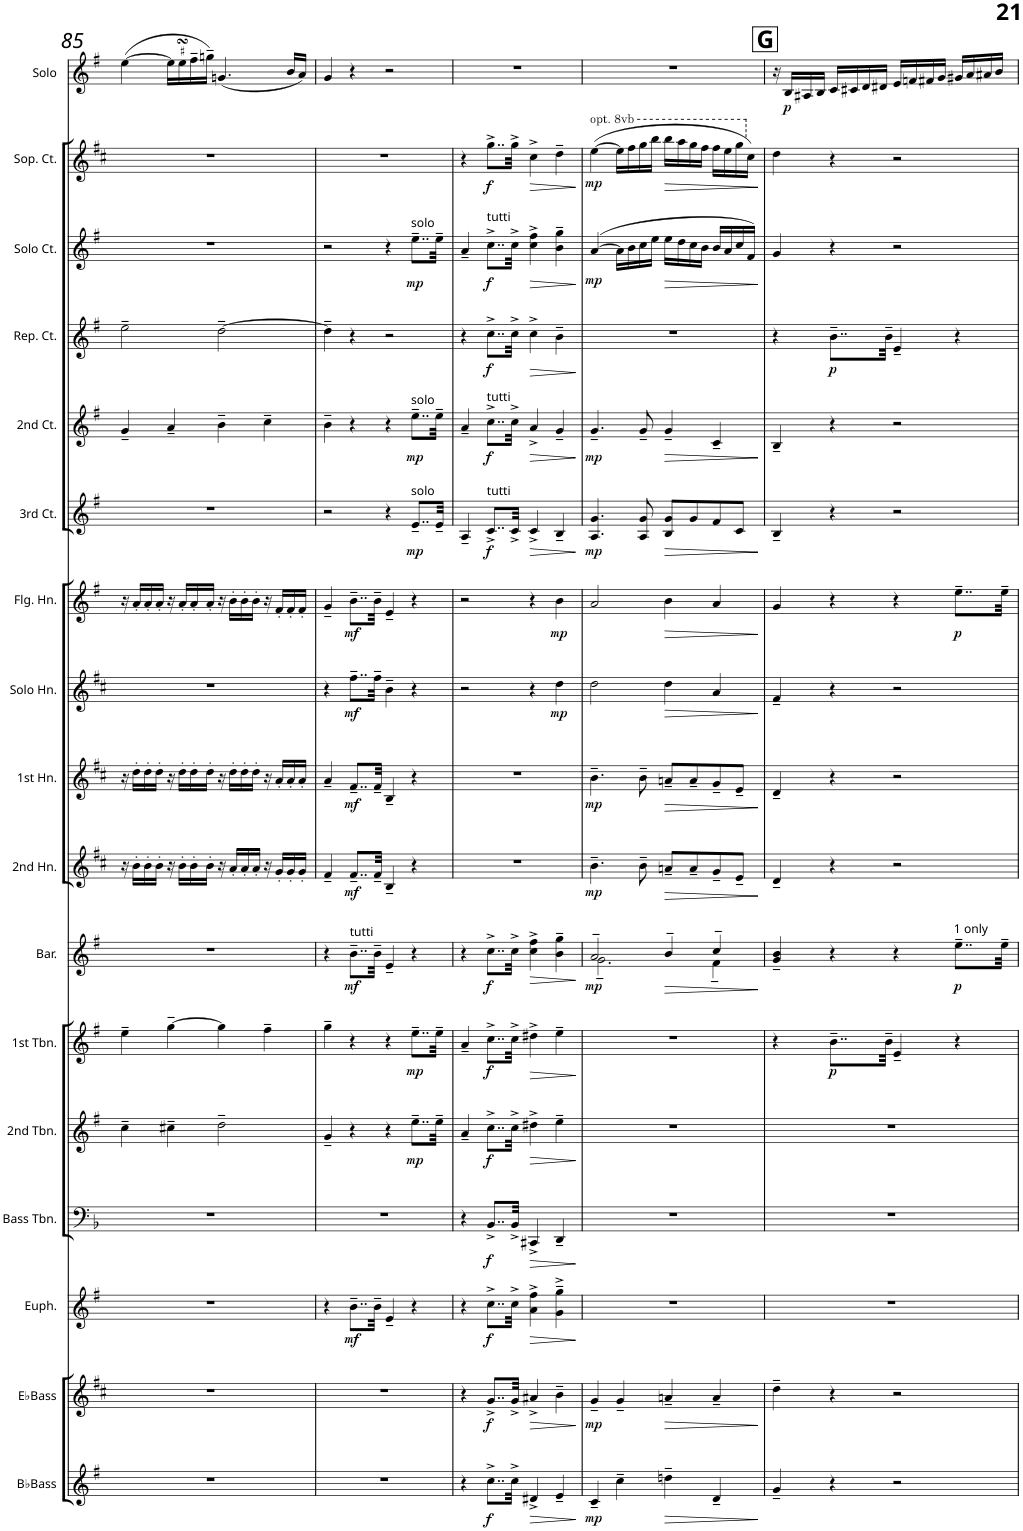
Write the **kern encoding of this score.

**kern	**dynam	**kern	**dynam	**kern	**dynam	**kern	**dynam	**kern	**dynam	**kern	**dynam	**kern	**dynam	**kern	**dynam	**kern	**dynam	**kern	**dynam	**kern	**dynam	**kern	**dynam	**kern	**dynam	**kern	**dynam	**kern	**dynam	**kern	**dynam	**kern	**dynam
*part17	*part17	*part16	*part16	*part15	*part15	*part14	*part14	*part13	*part13	*part12	*part12	*part11	*part11	*part10	*part10	*part9	*part9	*part8	*part8	*part7	*part7	*part6	*part6	*part5	*part5	*part4	*part4	*part3	*part3	*part2	*part2	*part1	*part1
*staff17	*staff17	*staff16	*staff16	*staff15	*staff15	*staff14	*staff14	*staff13	*staff13	*staff12	*staff12	*staff11	*staff11	*staff10	*staff10	*staff9	*staff9	*staff8	*staff8	*staff7	*staff7	*staff6	*staff6	*staff5	*staff5	*staff4	*staff4	*staff3	*staff3	*staff2	*staff2	*staff1	*staff1
*I"BbBass	*	*I"EbBass	*	*I"BbEuphonium	*	*I"Bass Trombone	*	*I"2nd BbTrombone	*	*I"1st BbTrombone	*	*I"BbBaritone	*	*I"2nd EbHorn	*	*I"1st EbHorn	*	*I"Solo EbHorn	*	*I"BbFlugelhorn	*	*I"3rd BbCornet	*	*I"2nd BbCornet	*	*I"BbRepiano Cornet	*	*I"BbSolo Cornet	*	*I"EbSoprano Cornet	*	*I"Soloist in Bb	*
*I'BbBass	*	*I'EbBass	*	*	*	*I'Bass Tbn.	*	*I'2nd Tbn.	*	*I'1st Tbn.	*	*I'Bar.	*	*I'2nd Hn.	*	*I'1st Hn.	*	*I'Solo Hn.	*	*	*	*I'3rd Ct.	*	*I'2nd Ct.	*	*	*	*	*	*	*	*I'Solo	*
!!LO:PB:g=z
*clefG2	*	*clefG2	*	*clefG2	*	*clefF4	*	*clefG2	*	*clefG2	*	*clefG2	*	*clefG2	*	*clefG2	*	*clefG2	*	*clefG2	*	*clefG2	*	*clefG2	*	*clefG2	*	*clefG2	*	*clefG2	*	*clefG2	*
*Trd15c26	*	*Trd12c21	*	*Trd8c14	*	*	*	*Trd8c14	*	*Trd8c14	*	*Trd8c14	*	*Trd5c9	*	*Trd5c9	*	*Trd5c9	*	*Trd1c2	*	*Trd1c2	*	*Trd1c2	*	*Trd1c2	*	*Trd1c2	*	*Trd-2c-3	*	*Trd1c2	*
*k[f#]	*	*k[f#c#]	*	*k[f#]	*	*k[b-]	*	*k[f#]	*	*k[f#]	*	*k[f#]	*	*k[f#c#]	*	*k[f#c#]	*	*k[f#c#]	*	*k[f#]	*	*k[f#]	*	*k[f#]	*	*k[f#]	*	*k[f#]	*	*k[f#c#]	*	*k[f#]	*
*M2/2	*	*M2/2	*	*M2/2	*	*M2/2	*	*M2/2	*	*M2/2	*	*M2/2	*	*M2/2	*	*M2/2	*	*M2/2	*	*M2/2	*	*M2/2	*	*M2/2	*	*M2/2	*	*M2/2	*	*M2/2	*	*M2/2	*
*met(c|)	*	*met(c|)	*	*met(c|)	*	*met(c|)	*	*met(c|)	*	*met(c|)	*	*met(c|)	*	*met(c|)	*	*met(c|)	*	*met(c|)	*	*met(c|)	*	*met(c|)	*	*met(c|)	*	*met(c|)	*	*met(c|)	*	*met(c|)	*	*met(c|)	*
=85	=85	=85	=85	=85	=85	=85	=85	=85	=85	=85	=85	=85	=85	=85	=85	=85	=85	=85	=85	=85	=85	=85	=85	=85	=85	=85	=85	=85	=85	=85	=85	=85	=85
1r	.	1r	.	1r	.	1r	.	4cc~\	.	4ee~\	.	1r	.	16r	.	16r	.	1r	.	16r	.	1r	.	4g~/	.	2ee~\	.	1r	.	1r	.	([4ee\	.
.	.	.	.	.	.	.	.	.	.	.	.	.	.	16b'\LL	.	16dd'\LL	.	.	.	16a'/LL	.	.	.	.	.	.	.	.	.	.	.	.	.
.	.	.	.	.	.	.	.	.	.	.	.	.	.	16b'\	.	16dd'\	.	.	.	16a'/	.	.	.	.	.	.	.	.	.	.	.	.	.
.	.	.	.	.	.	.	.	.	.	.	.	.	.	16b'\JJ	.	16dd'\JJ	.	.	.	16a'/JJ	.	.	.	.	.	.	.	.	.	.	.	.	.
.	.	.	.	.	.	.	.	4cc#X~\	.	[4gg~\	.	.	.	16r	.	16r	.	.	.	16r	.	.	.	4a~/	.	.	.	.	.	.	.	16ee\LL]	.
!	!	!	!	!	!	!	!	!	!	!	!	!	!	!	!	!	!	!	!	!	!	!	!	!	!	!	!	!	!	!	!	!LO:TURN:lacc=#	!
.	.	.	.	.	.	.	.	.	.	.	.	.	.	16b'\LL	.	16dd'\LL	.	.	.	16a'/LL	.	.	.	.	.	.	.	.	.	.	.	16eesSss\	.
.	.	.	.	.	.	.	.	.	.	.	.	.	.	16b'\	.	16dd'\	.	.	.	16a'/	.	.	.	.	.	.	.	.	.	.	.	16ff#~\	.
.	.	.	.	.	.	.	.	.	.	.	.	.	.	16b'\JJ	.	16dd'\JJ	.	.	.	16a'/JJ	.	.	.	.	.	.	.	.	.	.	.	16ggn~\JJ)	.
.	.	.	.	.	.	.	.	2dd~\	.	4gg\]	.	.	.	16r	.	16r	.	.	.	16r	.	.	.	4b~\	.	[2dd~\	.	.	.	.	.	(4.gn/	.
.	.	.	.	.	.	.	.	.	.	.	.	.	.	16a'/LL	.	16dd'\LL	.	.	.	16b'\LL	.	.	.	.	.	.	.	.	.	.	.	.	.
.	.	.	.	.	.	.	.	.	.	.	.	.	.	16a'/	.	16dd'\	.	.	.	16b'\	.	.	.	.	.	.	.	.	.	.	.	.	.
.	.	.	.	.	.	.	.	.	.	.	.	.	.	16a'/JJ	.	16dd'\JJ	.	.	.	16b'\JJ	.	.	.	.	.	.	.	.	.	.	.	.	.
.	.	.	.	.	.	.	.	.	.	4ff#~\	.	.	.	16r	.	16r	.	.	.	16r	.	.	.	4cc~\	.	.	.	.	.	.	.	.	.
.	.	.	.	.	.	.	.	.	.	.	.	.	.	16g'/LL	.	16a'/LL	.	.	.	16f#'/LL	.	.	.	.	.	.	.	.	.	.	.	.	.
.	.	.	.	.	.	.	.	.	.	.	.	.	.	16g'/	.	16a'/	.	.	.	16f#'/	.	.	.	.	.	.	.	.	.	.	.	16b/LL	.
.	.	.	.	.	.	.	.	.	.	.	.	.	.	16g'/JJ	.	16a'/JJ	.	.	.	16f#'/JJ	.	.	.	.	.	.	.	.	.	.	.	16a/JJ)	.
=86	=86	=86	=86	=86	=86	=86	=86	=86	=86	=86	=86	=86	=86	=86	=86	=86	=86	=86	=86	=86	=86	=86	=86	=86	=86	=86	=86	=86	=86	=86	=86	=86	=86
1r	.	1r	.	4r	.	1r	.	4g~/	.	4gg~\	.	4r	.	4f#~/	.	4a~/	.	4r	.	4g~/	.	2r	.	4b~\	.	4dd~\]	.	2r	.	1r	.	4g/	.
!	!	!	!	!	!	!	!	!	!	!	!	!LO:TX:a:t=tutti	!	!	!	!	!	!	!	!	!	!	!	!	!	!	!	!	!	!	!	!	!
!	!	!	!	!	!LO:DY:b	!	!	!	!	!	!	!	!LO:DY:b	!	!LO:DY:b	!	!LO:DY:b	!	!LO:DY:b	!	!LO:DY:b	!	!	!	!	!	!	!	!	!	!	!	!
.	.	.	.	8..b~\L	mf	.	.	4r	.	4r	.	8..b~\L	mf	8..f#~/L	mf	8..f#~/L	mf	8..ff#~\L	mf	8..b~\L	mf	.	.	4r	.	4r	.	.	.	.	.	4r	.
.	.	.	.	32b~\Jkk	.	.	.	.	.	.	.	32b~\Jkk	.	32f#~/Jkk	.	32f#~/Jkk	.	32ff#~\Jkk	.	32b~\Jkk	.	.	.	.	.	.	.	.	.	.	.	.	.
.	.	.	.	4e~/	.	.	.	4r	.	4r	.	4e~/	.	4B~/	.	4B~/	.	4b~\	.	4e~/	.	4r	.	4r	.	2r	.	4r	.	.	.	2r	.
!	!	!	!	!	!	!	!	!	!	!	!	!	!	!	!	!	!	!	!	!	!	!	!	!	!	!	!	!LO:TX:a:t=solo	!	!	!	!	!
!	!	!	!	!	!	!	!	!	!	!	!	!	!	!	!	!	!	!	!	!	!	!	!	!LO:TX:a:t=solo	!	!	!	!	!	!	!	!	!
!	!	!	!	!	!	!	!	!	!	!	!	!	!	!	!	!	!	!	!	!	!	!LO:TX:a:t=solo	!	!	!	!	!	!	!	!	!	!	!
!	!	!	!	!	!	!	!	!	!LO:DY:b	!	!LO:DY:b	!	!	!	!	!	!	!	!	!	!	!	!LO:DY:b	!	!LO:DY:b	!	!	!	!LO:DY:b	!	!	!	!
.	.	.	.	4r	.	.	.	8..ee~\L	mp	8..ee~\L	mp	4r	.	4r	.	4r	.	4r	.	4r	.	8..e~/L	mp	8..ee~\L	mp	.	.	8..ee~\L	mp	.	.	.	.
.	.	.	.	.	.	.	.	32ee~\Jkk	.	32ee~\Jkk	.	.	.	.	.	.	.	.	.	.	.	32e~/Jkk	.	32ee~\Jkk	.	.	.	32ee~\Jkk	.	.	.	.	.
=87	=87	=87	=87	=87	=87	=87	=87	=87	=87	=87	=87	=87	=87	=87	=87	=87	=87	=87	=87	=87	=87	=87	=87	=87	=87	=87	=87	=87	=87	=87	=87	=87	=87
4r	.	4r	.	4r	.	4r	.	4a~/	.	4a~/	.	4r	.	1r	.	1r	.	2r	.	2r	.	4A~/	.	4a~/	.	4r	.	4a~/	.	4r	.	1r	.
!	!	!	!	!	!	!	!	!	!	!	!	!	!	!	!	!	!	!	!	!	!	!	!	!	!	!	!	!LO:TX:a:t=tutti	!	!	!	!	!
!	!	!	!	!	!	!	!	!	!	!	!	!	!	!	!	!	!	!	!	!	!	!	!	!LO:TX:a:t=tutti	!	!	!	!	!	!	!	!	!
!	!	!	!	!	!	!	!	!	!	!	!	!	!	!	!	!	!	!	!	!	!	!LO:TX:a:t=tutti	!	!	!	!	!	!	!	!	!	!	!
!	!LO:DY:b	!	!LO:DY:b	!	!LO:DY:b	!	!LO:DY:b	!	!LO:DY:b	!	!LO:DY:b	!	!LO:DY:b	!	!	!	!	!	!	!	!	!	!LO:DY:b	!	!LO:DY:b	!	!LO:DY:b	!	!LO:DY:b	!	!LO:DY:b	!	!
8..cc^\L	f	8..g^/L	f	8..cc^\L	f	8..BB-^/L	f	8..cc^\L	f	8..cc^\L	f	8..cc^\L	f	.	.	.	.	.	.	.	.	8..c^/L	f	8..cc^\L	f	8..cc^\L	f	8..cc^\L	f	8..gg^\L	f	.	.
32cc^\Jkk	.	32g^/Jkk	.	32cc^\Jkk	.	32BB-^/Jkk	.	32cc^\Jkk	.	32cc^\Jkk	.	32cc^\Jkk	.	.	.	.	.	.	.	.	.	32c^/Jkk	.	32cc^\Jkk	.	32cc^\Jkk	.	32cc^\Jkk	.	32gg^\Jkk	.	.	.
!	!LO:HP:b	!	!LO:HP:b	!	!LO:HP:b	!	!LO:HP:b	!	!LO:HP:b	!	!LO:HP:b	!	!LO:HP:b	!	!	!	!	!	!	!	!	!	!LO:HP:b	!	!LO:HP:b	!	!LO:HP:b	!	!LO:HP:b	!	!LO:HP:b	!	!
4d#X^/	>	4a#X^/	>	4a\^ 4ff#\^	>	4CC#X^/	>	4dd#X^\	>	4dd#X^\	>	4cc\^ 4ff#\^	>	.	.	.	.	4r	.	4r	.	4c^/	>	4a^/	>	4cc^\	>	4cc\^ 4ff#\^	>	4cc#^\	>	.	.
!	!	!	!	!	!	!	!	!	!	!	!	!	!	!	!	!	!	!	!LO:DY:b	!	!LO:DY:b	!	!	!	!	!	!	!	!	!	!	!	!
4e~/	.	4b~\	.	4g\~^ 4gg\~^	.	4DD~/	.	4ee~\	.	4ee~\	.	4b\~ 4gg\~	.	.	.	.	.	4dd\	mp	4b\	mp	4B~/	.	4g~/	.	4b~\	.	4b\~ 4gg\~	.	4dd~\	.	.	.
.	]	.	]	.	]	.	]	.	]	.	]	.	]	.	.	.	.	.	.	.	.	.	]	.	]	.	]	.	]	.	]	.	.
=88	=88	=88	=88	=88	=88	=88	=88	=88	=88	=88	=88	=88	=88	=88	=88	=88	=88	=88	=88	=88	=88	=88	=88	=88	=88	=88	=88	=88	=88	=88	=88	=88	=88
*	*	*	*	*	*	*	*	*	*	*	*	*^	*	*	*	*	*	*	*	*	*	*	*	*	*	*	*	*	*	*	*	*	*
!	!	!	!	!	!	!	!	!	!	!	!	!	!	!	!	!	!	!	!	!	!	!	!	!	!	!	!	!	!	!	!LO:TX:a:t=opt. 8vb	!	!	!
!	!LO:DY:b	!	!LO:DY:b	!	!	!	!	!	!	!	!	!	!	!LO:DY:b	!	!LO:DY:b	!	!LO:DY:b	!	!	!	!	!	!LO:DY:b	!	!LO:DY:b	!	!	!	!LO:DY:b	!	!LO:DY:b	!	!
4c~/	mp	4g~/	mp	1r	.	1r	.	1r	.	1r	.	2a~/	2.g~\	mp	4.b~\	mp	4.b~\	mp	2dd\	.	2a/	.	4.A/ 4.g/	mp	4.g~/	mp	1r	.	([4a/	mp	([4ee\	mp	1r	.
4cc~\	.	4g~/	.	.	.	.	.	.	.	.	.	.	.	.	.	.	.	.	.	.	.	.	.	.	.	.	.	.	16a\LL]	.	16ee\LL]	.	.	.
.	.	.	.	.	.	.	.	.	.	.	.	.	.	.	.	.	.	.	.	.	.	.	.	.	.	.	.	.	16b\	.	16ff#\	.	.	.
.	.	.	.	.	.	.	.	.	.	.	.	.	.	.	8b~\	.	8b~\	.	.	.	.	.	8A/ 8g/	.	8g~/	.	.	.	16cc\	.	16gg\	.	.	.
.	.	.	.	.	.	.	.	.	.	.	.	.	.	.	.	.	.	.	.	.	.	.	.	.	.	.	.	.	16ee\JJ	.	16bb\JJ	.	.	.
!	!LO:HP:b	!	!LO:HP:b	!	!	!	!	!	!	!	!	!	!	!LO:HP:b	!	!LO:HP:b	!	!LO:HP:b	!	!LO:HP:b	!	!LO:HP:b	!	!LO:HP:b	!	!LO:HP:b	!	!	!	!LO:HP:b	!	!LO:HP:b	!	!
4ddn~\	>	4an~/	>	.	.	.	.	.	.	.	.	4b~/	.	>	8an~/L	>	8an~/L	>	4dd\	>	4b\	>	8B/ 8g/L	>	4g~/	>	.	.	16ee\LL	>	16bb\LL	>	.	.
.	.	.	.	.	.	.	.	.	.	.	.	.	.	.	.	.	.	.	.	.	.	.	.	.	.	.	.	.	16dd\	.	16aa\	.	.	.
.	.	.	.	.	.	.	.	.	.	.	.	.	.	.	8a~/	.	8a~/	.	.	.	.	.	8g/	.	.	.	.	.	16cc\	.	16gg\	.	.	.
.	.	.	.	.	.	.	.	.	.	.	.	.	.	.	.	.	.	.	.	.	.	.	.	.	.	.	.	.	16b\JJ	.	16ff#\JJ	.	.	.
4d~/	.	4a~/	.	.	.	.	.	.	.	.	.	4cc~/	4f#~\	.	8g~/	.	8g~/	.	4a/	.	4a/	.	8f#/	.	4c~/	.	.	.	16b/LL	.	16ff#\LL	.	.	.
.	.	.	.	.	.	.	.	.	.	.	.	.	.	.	.	.	.	.	.	.	.	.	.	.	.	.	.	.	16a/	.	16ee\	.	.	.
.	.	.	.	.	.	.	.	.	.	.	.	.	.	.	8e~/J	.	8e~/J	.	.	.	.	.	8c/J	.	.	.	.	.	16cc/	.	16gg\	.	.	.
.	.	.	.	.	.	.	.	.	.	.	.	.	.	.	.	.	.	.	.	.	.	.	.	.	.	.	.	.	16f#/JJ)	.	16cc#\JJ)	.	.	.
*	*	*	*	*	*	*	*	*	*	*	*	*v	*v	*	*	*	*	*	*	*	*	*	*	*	*	*	*	*	*	*	*	*	*	*
.	]	.	]	.	.	.	.	.	.	.	.	.	]	.	]	.	]	.	]	.	]	.	]	.	]	.	.	.	]	.	]	.	.
!!LO:REH:place=s1:a:B:cj:fs=20:t=G
=89	=89	=89	=89	=89	=89	=89	=89	=89	=89	=89	=89	=89	=89	=89	=89	=89	=89	=89	=89	=89	=89	=89	=89	=89	=89	=89	=89	=89	=89	=89	=89	=89	=89
4g~/	.	4dd~\	.	1r	.	1r	.	1r	.	4r	.	4g/~ 4b/~	.	4d~/	.	4d~/	.	4f#~/	.	4g/	.	4B~/	.	4B~/	.	4r	.	4g/	.	4dd\	.	16r	.
!	!	!	!	!	!	!	!	!	!	!	!	!	!	!	!	!	!	!	!	!	!	!	!	!	!	!	!	!	!	!	!	!	!LO:DY:b
.	.	.	.	.	.	.	.	.	.	.	.	.	.	.	.	.	.	.	.	.	.	.	.	.	.	.	.	.	.	.	.	16B/LL	p
.	.	.	.	.	.	.	.	.	.	.	.	.	.	.	.	.	.	.	.	.	.	.	.	.	.	.	.	.	.	.	.	16A#X/	.
.	.	.	.	.	.	.	.	.	.	.	.	.	.	.	.	.	.	.	.	.	.	.	.	.	.	.	.	.	.	.	.	16B/JJ	.
!	!	!	!	!	!	!	!	!	!	!	!LO:DY:b	!	!	!	!	!	!	!	!	!	!	!	!	!	!	!	!LO:DY:b	!	!	!	!	!	!
4r	.	4r	.	.	.	.	.	.	.	8..b~\L	p	4r	.	4r	.	4r	.	4r	.	4r	.	4r	.	4r	.	8..b~\L	p	4r	.	4r	.	16c/LL	.
.	.	.	.	.	.	.	.	.	.	.	.	.	.	.	.	.	.	.	.	.	.	.	.	.	.	.	.	.	.	.	.	16c#X/	.
.	.	.	.	.	.	.	.	.	.	.	.	.	.	.	.	.	.	.	.	.	.	.	.	.	.	.	.	.	.	.	.	16d/	.
.	.	.	.	.	.	.	.	.	.	.	.	.	.	.	.	.	.	.	.	.	.	.	.	.	.	.	.	.	.	.	.	16d#X/JJ	.
.	.	.	.	.	.	.	.	.	.	32b~\Jkk	.	.	.	.	.	.	.	.	.	.	.	.	.	.	.	32b~\Jkk	.	.	.	.	.	.	.
2r	.	2r	.	.	.	.	.	.	.	4e~/	.	4r	.	2r	.	2r	.	2r	.	4r	.	2r	.	2r	.	4e~/	.	2r	.	2r	.	16e/LL	.
.	.	.	.	.	.	.	.	.	.	.	.	.	.	.	.	.	.	.	.	.	.	.	.	.	.	.	.	.	.	.	.	16fn/	.
.	.	.	.	.	.	.	.	.	.	.	.	.	.	.	.	.	.	.	.	.	.	.	.	.	.	.	.	.	.	.	.	16f#X/	.
.	.	.	.	.	.	.	.	.	.	.	.	.	.	.	.	.	.	.	.	.	.	.	.	.	.	.	.	.	.	.	.	16g/JJ	.
!	!	!	!	!	!	!	!	!	!	!	!	!LO:TX:a:t=1 only	!	!	!	!	!	!	!	!	!	!	!	!	!	!	!	!	!	!	!	!	!
!	!	!	!	!	!	!	!	!	!	!	!	!	!LO:DY:b	!	!	!	!	!	!	!	!LO:DY:b	!	!	!	!	!	!	!	!	!	!	!	!
.	.	.	.	.	.	.	.	.	.	4r	.	8..ee~\L	p	.	.	.	.	.	.	8..ee~\L	p	.	.	.	.	4r	.	.	.	.	.	16g#X/LL	.
.	.	.	.	.	.	.	.	.	.	.	.	.	.	.	.	.	.	.	.	.	.	.	.	.	.	.	.	.	.	.	.	16a/	.
.	.	.	.	.	.	.	.	.	.	.	.	.	.	.	.	.	.	.	.	.	.	.	.	.	.	.	.	.	.	.	.	16a#X/	.
.	.	.	.	.	.	.	.	.	.	.	.	.	.	.	.	.	.	.	.	.	.	.	.	.	.	.	.	.	.	.	.	16b/JJ	.
.	.	.	.	.	.	.	.	.	.	.	.	32ee~\Jkk	.	.	.	.	.	.	.	32ee~\Jkk	.	.	.	.	.	.	.	.	.	.	.	.	.
=	=	=	=	=	=	=	=	=	=	=	=	=	=	=	=	=	=	=	=	=	=	=	=	=	=	=	=	=	=	=	=	=	=
*-	*-	*-	*-	*-	*-	*-	*-	*-	*-	*-	*-	*-	*-	*-	*-	*-	*-	*-	*-	*-	*-	*-	*-	*-	*-	*-	*-	*-	*-	*-	*-	*-	*-
